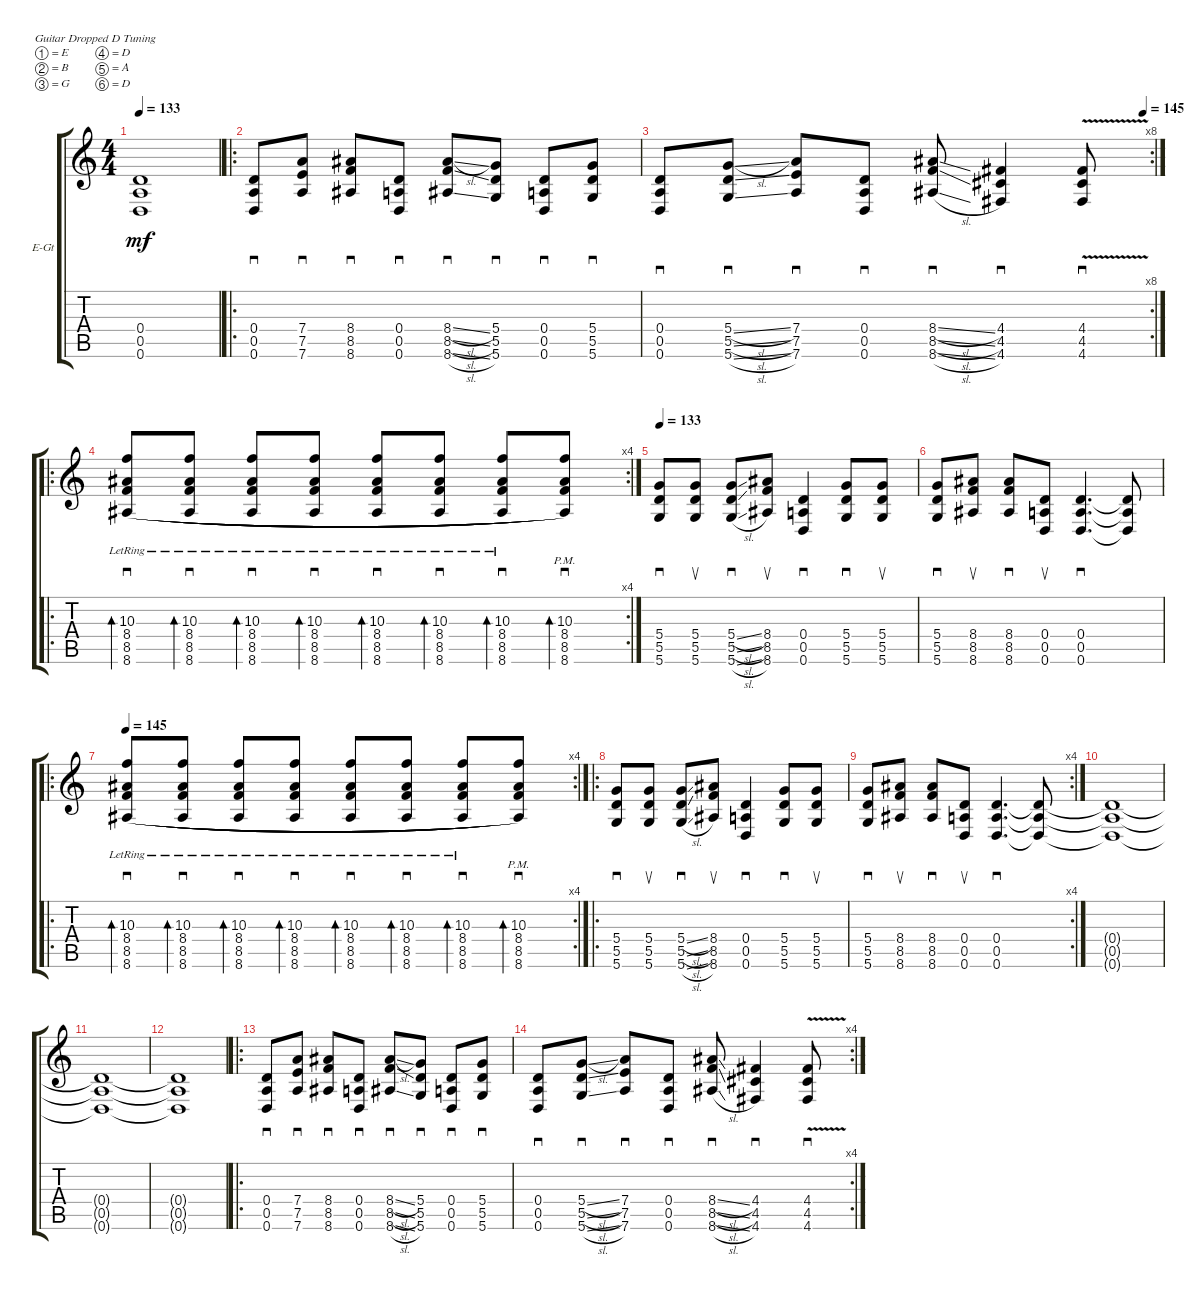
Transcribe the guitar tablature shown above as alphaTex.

\defaultSystemsLayout 4
\bracketExtendMode groupsimilarinstruments
\firstSystemTrackNameOrientation horizontal
\otherSystemsTrackNameOrientation horizontal
\track ("Electric Guitar" "E-Gt") {instrument distortionguitar}
\staff {score tabs}
\tuning (E4 B3 G3 D3 A2 D2)
\ts (4 4)
\tempo 133
\clef g2
\ks c
(0.4{t} 0.5{t} 0.6{t}).1{dy mf} |
\ro
(0.4 0.5 0.6).8{sd} (7.4 7.5 7.6).8{sd} (8.6 8.5 8.4).8{sd} (0.4 0.5 0.6).8{sd} (8.6{sl} 8.5{sl} 8.4{sl}).8{sd} (5.4 5.5 5.6).8{sd} (0.6 0.5 0.4).8{sd} (5.4 5.5 5.6).8{sd} |
\rc 8
\tempo (145 0.9875)
(0.4 0.5 0.6).8{sd} (5.6{sl} 5.5{sl} 5.4{sl}).8{sd} (7.4 7.5 7.6).8{sd} (0.6 0.5 0.4).8{sd} (8.4{sl} 8.5{sl} 8.6{sl}).8{sd} (4.6 4.5 4.4).4{sd} (4.4{v} 4.5{v} 4.6{v}).8{sd} |
\ro
\rc 4
(8.6{lr} 8.5{lr} 8.4{lr} 10.3{lr}).8{sd bd 30 legatoorigin} (8.6{lr} 8.5{lr} 8.4{lr} 10.3{lr}).8{sd bd 30 legatoorigin} (8.6{lr} 8.5{lr} 8.4{lr} 10.3{lr}).8{sd bd 30 legatoorigin} (8.6{lr} 8.5{lr} 8.4{lr} 10.3{lr}).8{sd bd 30 legatoorigin} (8.6{lr} 8.5{lr} 8.4{lr} 10.3{lr}).8{sd bd 30 legatoorigin} (8.6{lr} 8.5{lr} 8.4{lr} 10.3{lr}).8{sd bd 30 legatoorigin} (8.6{lr} 8.5{lr} 8.4{lr} 10.3{lr}).8{sd bd 30 legatoorigin} (8.6{pm} 8.5{pm} 8.4{pm} 10.3{pm}).8{sd bd 30} |
\tempo (133 0.00625)
(5.4 5.5 5.6).8{sd} (5.6 5.5 5.4).8{su} (5.4{sl} 5.5{sl} 5.6{sl}).8{sd} (8.6 8.5 8.4).8{su} (0.4 0.5 0.6).4{sd} (5.4 5.5 5.6).8{sd} (5.6 5.5 5.4).8{su} |
(5.4 5.5 5.6).8{sd} (8.6 8.5 8.4).8{su} (8.4 8.5 8.6).8{sd} (0.6 0.5 0.4).8{su} (0.4 0.5 0.6).4{d sd} (0.4{t} 0.5{t} 0.6{t}).8 |
\ro
\rc 4
\tempo 145
(8.6{lr} 8.5{lr} 8.4{lr} 10.3{lr}).8{sd bd 30 legatoorigin} (8.6{lr} 8.5{lr} 8.4{lr} 10.3{lr}).8{sd bd 30 legatoorigin} (8.6{lr} 8.5{lr} 8.4{lr} 10.3{lr}).8{sd bd 30 legatoorigin} (8.6{lr} 8.5{lr} 8.4{lr} 10.3{lr}).8{sd bd 30 legatoorigin} (8.6{lr} 8.5{lr} 8.4{lr} 10.3{lr}).8{sd bd 30 legatoorigin} (8.6{lr} 8.5{lr} 8.4{lr} 10.3{lr}).8{sd bd 30 legatoorigin} (8.6{lr} 8.5{lr} 8.4{lr} 10.3{lr}).8{sd bd 30 legatoorigin} (8.6 8.5{pm} 8.4 10.3).8{sd bd 30} |
\ro
(5.4 5.5 5.6).8{sd} (5.6 5.5 5.4).8{su} (5.4{sl} 5.5{sl} 5.6{sl}).8{sd} (8.6 8.5 8.4).8{su} (0.4 0.5 0.6).4{sd} (5.4 5.5 5.6).8{sd} (5.6 5.5 5.4).8{su} |
\rc 4
(5.4 5.5 5.6).8{sd} (8.6 8.5 8.4).8{su} (8.4 8.5 8.6).8{sd} (0.6 0.5 0.4).8{su} (0.4 0.5 0.6).4{d sd} (0.4{t} 0.5{t} 0.6{t}).8 |
(0.4{t} 0.5{t} 0.6{t}).1 |
(0.6{t} 0.5{t} 0.4{t}).1 |
(0.4{t} 0.5{t} 0.6{t}).1 |
\ro
(0.4 0.5 0.6).8{sd} (7.4 7.5 7.6).8{sd} (8.6 8.5 8.4).8{sd} (0.4 0.5 0.6).8{sd} (8.6{sl} 8.5{sl} 8.4{sl}).8{sd} (5.4 5.5 5.6).8{sd} (0.6 0.5 0.4).8{sd} (5.4 5.5 5.6).8{sd} |
\rc 4
(0.4 0.5 0.6).8{sd} (5.6{sl} 5.5{sl} 5.4{sl}).8{sd} (7.4 7.5 7.6).8{sd} (0.6 0.5 0.4).8{sd} (8.4{sl} 8.5{sl} 8.6{sl}).8{sd} (4.6 4.5 4.4).4{sd} (4.4{v} 4.5{v} 4.6{v}).8{sd}
